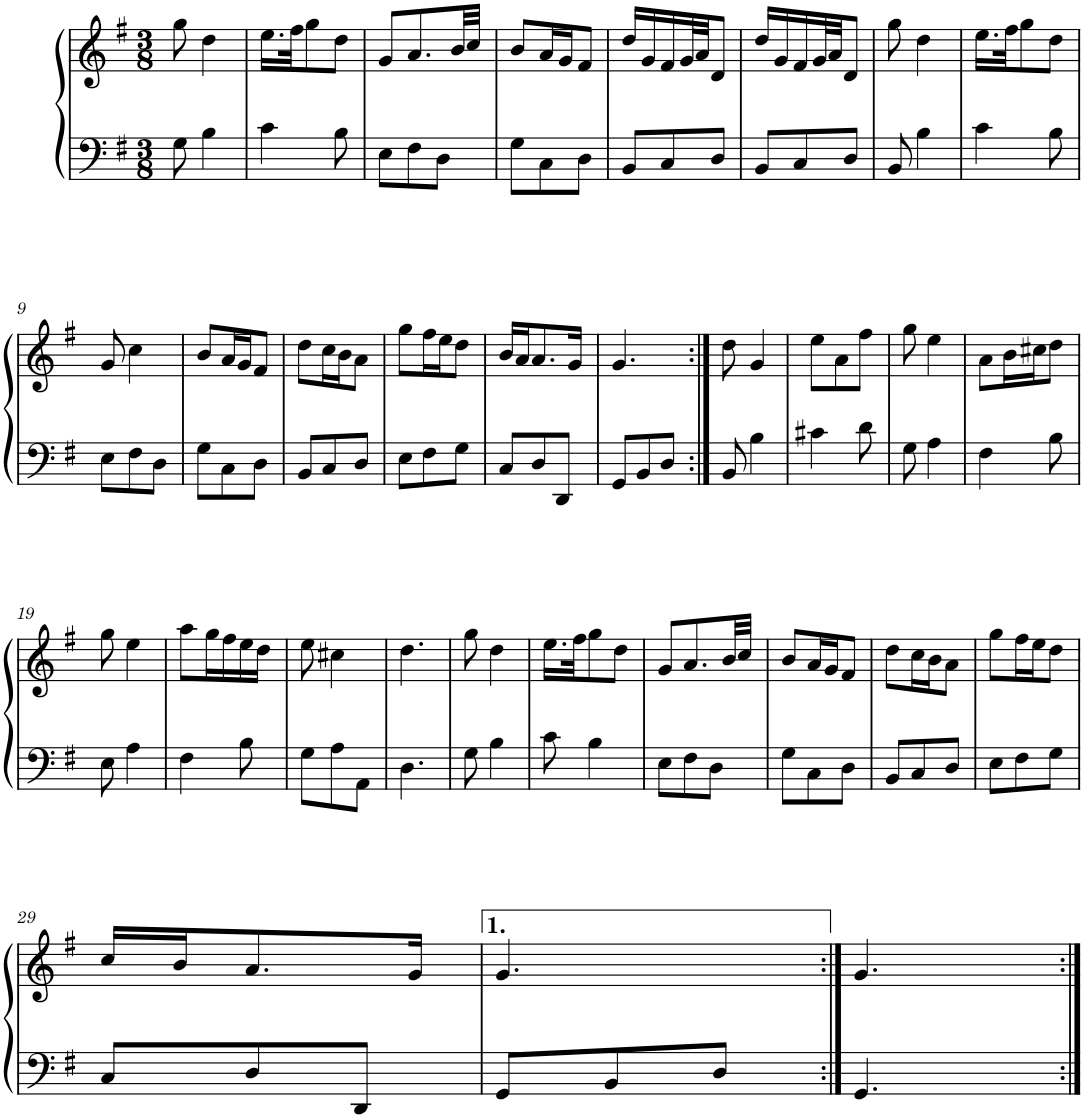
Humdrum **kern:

**kern	**kern
*part1	*part1
*staff2	*staff1
*I"Piano, Piano	*
*I'Pno.	*
*clefF4	*clefG2
*k[f#]	*k[f#]
*M3/8	*M3/8
=1	=1
8G\	8gg\
4B\	4dd\
=2	=2
4c\	16.ee\LL
.	32ff#\JK
.	8gg\
8B\	8dd\J
=3	=3
8E\L	8g/L
8F#\	8.a/
8D\J	.
.	32b/LL
.	32cc/JJJ
=4	=4
8G\L	8b/L
8C\	16a/L
.	16g/J
8D\J	8f#/J
=5	=5
8BB/L	16dd/LL
.	16g/
8C/	16f#/
.	32g/L
.	32a/JJ
8D/J	8d/J
=6	=6
8BB/L	16dd/LL
.	16g/
8C/	16f#/
.	32g/L
.	32a/JJ
8D/J	8d/J
=7	=7
8BB/	8gg\
4B\	4dd\
=8	=8
4c\	16.ee\LL
.	32ff#\JK
.	8gg\
8B\	8dd\J
!!LO:LB:g=z
=9	=9
8E\L	8g/
8F#\	4cc\
8D\J	.
=10	=10
8G\L	8b/L
8C\	16a/L
.	16g/J
8D\J	8f#/J
=11	=11
8BB/L	8dd\L
8C/	16cc\L
.	16b\J
8D/J	8a\J
=12	=12
8E\L	8gg\L
8F#\	16ff#\L
.	16ee\J
8G\J	8dd\J
=13	=13
8C/L	16b/LL
.	16a/J
8D/	8.a/
8DD/J	.
.	16g/Jk
=14	=14
8GG/L	4.g/
8BB/	.
8D/J	.
=15:|!	=15:|!
8BB/	8dd\
4B\	4g/
=16	=16
4c#X\	8ee\L
.	8a\
8d\	8ff#\J
=17	=17
8G\	8gg\
4A\	4ee\
=18	=18
4F#\	8a\L
.	16b\L
.	16cc#X\J
8B\	8dd\J
!!LO:LB:g=z
=19	=19
8E\	8gg\
4A\	4ee\
=20	=20
4F#\	8aa\L
.	16gg\L
.	16ff#\
8B\	16ee\
.	16dd\JJ
=21	=21
8G\L	8ee\
8A\	4cc#X\
8AA\J	.
=22	=22
4.D\	4.dd\
=23	=23
8G\	8gg\
4B\	4dd\
=24	=24
8c\	16.ee\LL
.	32ff#\JK
4B\	8gg\
.	8dd\J
=25	=25
8E\L	8g/L
8F#\	8.a/
8D\J	.
.	32b/LL
.	32cc/JJJ
=26	=26
8G\L	8b/L
8C\	16a/L
.	16g/J
8D\J	8f#/J
=27	=27
8BB/L	8dd\L
8C/	16cc\L
.	16b\J
8D/J	8a\J
=28	=28
8E\L	8gg\L
8F#\	16ff#\L
.	16ee\J
8G\J	8dd\J
!!LO:LB:g=z
=29	=29
8C/L	16cc/LL
.	16b/J
8D/	8.a/
8DD/J	.
.	16g/Jk
=30	=30
8GG/L	4.g/
8BB/	.
8D/J	.
=31:|!	=31:|!
4.GG/	4.g/
=:|!	=:|!
*-	*-
